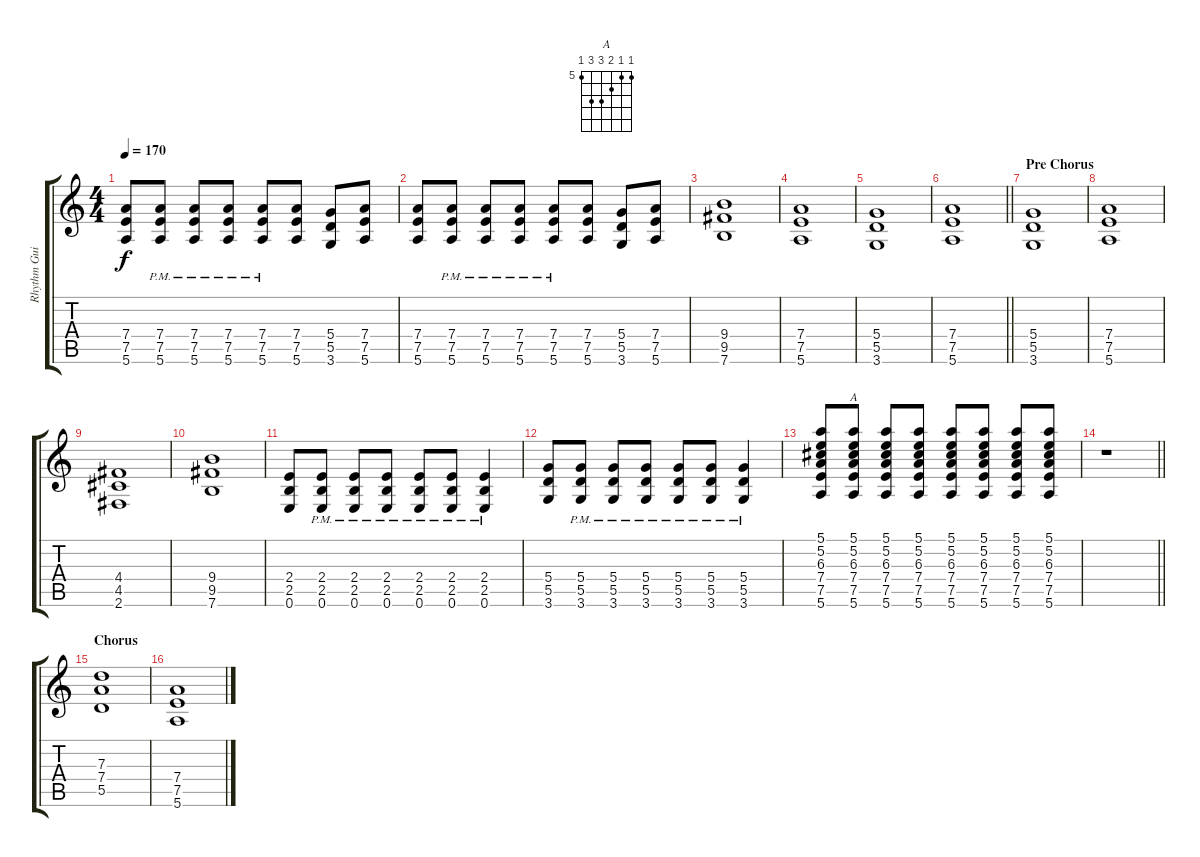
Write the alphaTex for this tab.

\track ("Rhythm Guitar" "Rhythm Gui") {instrument distortionguitar}
\staff {score tabs}
\tuning (E4 B3 G3 D3 A2 E2) {hide}
\chord ("A" 5 5 6 7 7 5) {firstfret 5}
\ts (4 4)
\tempo 170
\clef g2
\ks c
(7.4 7.5 5.6).8{dy f} (7.4{pm} 7.5{pm} 5.6{pm}).8 (7.4{pm} 7.5{pm} 5.6{pm}).8 (7.4{pm} 7.5{pm} 5.6{pm}).8 (7.4{pm} 7.5{pm} 5.6{pm}).8 (7.4 7.5 5.6).8 (5.4 5.5 3.6).8 (7.4 7.5 5.6).8 |
(7.4 7.5 5.6).8 (7.4{pm} 7.5{pm} 5.6{pm}).8 (7.4{pm} 7.5{pm} 5.6{pm}).8 (7.4{pm} 7.5{pm} 5.6{pm}).8 (7.4{pm} 7.5{pm} 5.6{pm}).8 (7.4 7.5 5.6).8 (5.4 5.5 3.6).8 (7.4 7.5 5.6).8 |
(9.4 9.5 7.6).1 |
(7.4 7.5 5.6).1 |
(5.4 5.5 3.6).1 |
\barLineRight lightlight
(7.4 7.5 5.6).1 |
\section ("" "Pre Chorus")
(5.4 5.5 3.6).1 |
(7.4 7.5 5.6).1 |
(4.4 4.5 2.6).1 |
(9.4 9.5 7.6).1 |
(2.4 2.5 0.6).8 (2.4{pm} 2.5{pm} 0.6{pm}).8 (2.4{pm} 2.5{pm} 0.6{pm}).8 (2.4{pm} 2.5{pm} 0.6{pm}).8 (2.4{pm} 2.5{pm} 0.6{pm}).8 (2.4{pm} 2.5{pm} 0.6{pm}).8 (2.4{pm} 2.5{pm} 0.6{pm}).4 |
(5.4 5.5 3.6).8 (5.4{pm} 5.5{pm} 3.6{pm}).8 (5.4{pm} 5.5{pm} 3.6{pm}).8 (5.4{pm} 5.5{pm} 3.6{pm}).8 (5.4{pm} 5.5{pm} 3.6{pm}).8 (5.4{pm} 5.5{pm} 3.6{pm}).8 (5.4{pm} 5.5{pm} 3.6{pm}).4 |
(5.1 5.2 6.3 7.4 7.5 5.6).8 (5.1 5.2 6.3 7.4 7.5 5.6).8{ch "A"} (5.1 5.2 6.3 7.4 7.5 5.6).8 (5.1 5.2 6.3 7.4 7.5 5.6).8 (5.1 5.2 6.3 7.4 7.5 5.6).8 (5.1 5.2 6.3 7.4 7.5 5.6).8 (5.1 5.2 6.3 7.4 7.5 5.6).8 (5.1 5.2 6.3 7.4 7.5 5.6).8 |
\barLineRight lightlight
r.1 |
\section ("" "Chorus")
(7.3 7.4 5.5).1 |
(7.4 7.5 5.6).1
